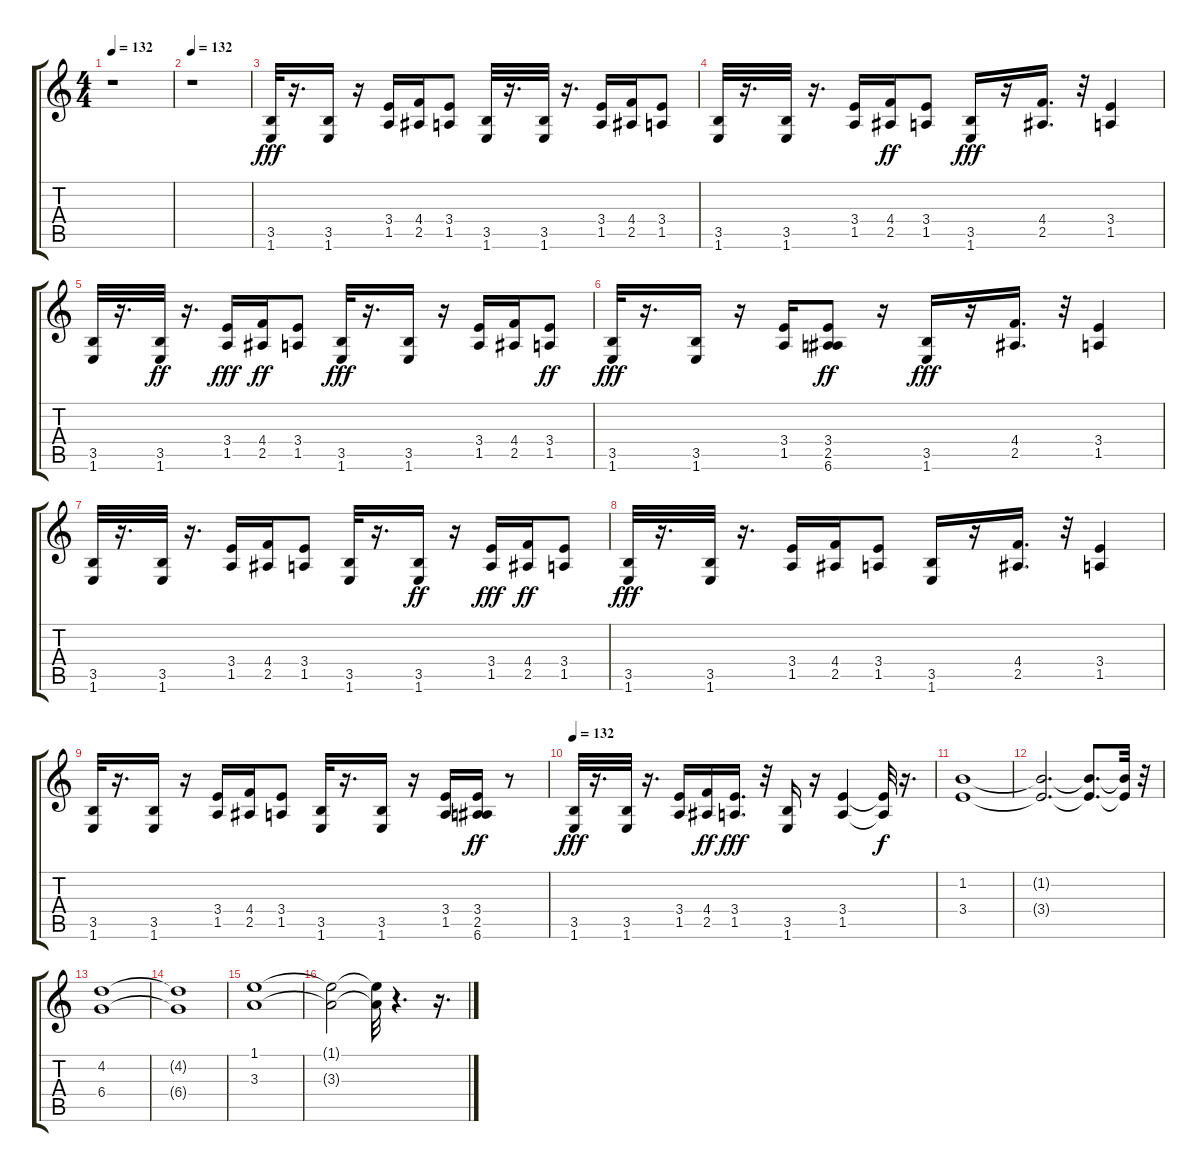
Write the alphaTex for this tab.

\track "" {instrument electricguitarclean}
\staff {score tabs}
\tuning (Eb4 Bb3 Gb3 Db3 Ab2 Eb2) {hide}
\ts (4 4)
\tempo 132
\clef g2
\ks c
r.1{dy f} |
\tempo 132
r.1 |
(3.5 1.6).32{dy fff volume 8 instrument distortionguitar} r.16{d} (3.5 1.6).16 r.16 (3.4 1.5).16 (4.4 2.5).16 (3.4 1.5).8 (3.5 1.6).32 r.16{d} (3.5 1.6).32 r.16{d} (3.4 1.5).16 (4.4 2.5).16 (3.4 1.5).8 |
(3.5 1.6).32 r.16{d} (3.5 1.6).32 r.16{d} (3.4 1.5).16 (4.4 2.5).16{dy ff} (3.4 1.5).8 (3.5 1.6).16{dy fff} r.16 (4.4 2.5).16{d} r.32 (3.4 1.5).4 |
(3.5 1.6).32 r.16{d} (3.5 1.6).32{dy ff} r.16{d} (3.4 1.5).16{dy fff} (4.4 2.5).16{dy ff} (3.4 1.5).8 (3.5 1.6).32{dy fff} r.16{d} (3.5 1.6).16 r.16 (3.4 1.5).16 (4.4 2.5).16 (3.4 1.5).8{dy ff} |
(3.5 1.6).32{dy fff} r.16{d} (3.5 1.6).16 r.16 (3.4 1.5).16 (3.4 2.5 6.6).8{dy ff} r.16 (3.5 1.6).16{dy fff} r.16 (4.4 2.5).16{d} r.32 (3.4 1.5).4 |
(3.5 1.6).32 r.16{d} (3.5 1.6).32 r.16{d} (3.4 1.5).16 (4.4 2.5).16 (3.4 1.5).8 (3.5 1.6).32 r.16{d} (3.5 1.6).16{dy ff} r.16 (3.4 1.5).16{dy fff} (4.4 2.5).16{dy ff} (3.4 1.5).8 |
(3.5 1.6).32{dy fff} r.16{d} (3.5 1.6).32 r.16{d} (3.4 1.5).16 (4.4 2.5).16 (3.4 1.5).8 (3.5 1.6).16 r.16 (4.4 2.5).16{d} r.32 (3.4 1.5).4 |
(3.5 1.6).32 r.16{d} (3.5 1.6).16 r.16 (3.4 1.5).16 (4.4 2.5).16 (3.4 1.5).8 (3.5 1.6).32 r.16{d} (3.5 1.6).16 r.16 (3.4 1.5).16 (3.4 2.5 6.6).16{dy ff} r.8 |
\tempo 132
(3.5 1.6).32{dy fff} r.16{d} (3.5 1.6).32 r.16{d} (3.4 1.5).16 (4.4 2.5).16{dy ff} (3.4 1.5).16{d dy fff} r.32 (3.5 1.6).16 r.16 (3.4 1.5).4 (3.4{t} 1.5{t}).32{dy f} r.16{d} |
(1.2 3.4).1{volume 8 instrument distortionguitar} |
(1.2{t} 3.4{t}).2{d} (1.2{t} 3.4{t}).8{d} (1.2{t} 3.4{t}).32 r.32 |
(4.2 6.4).1 |
(4.2{t} 6.4{t}).1 |
(1.1 3.3).1 |
(1.1{t} 3.3{t}).2 (1.1{t} 3.3{t}).32 r.4{d} r.16{d}
